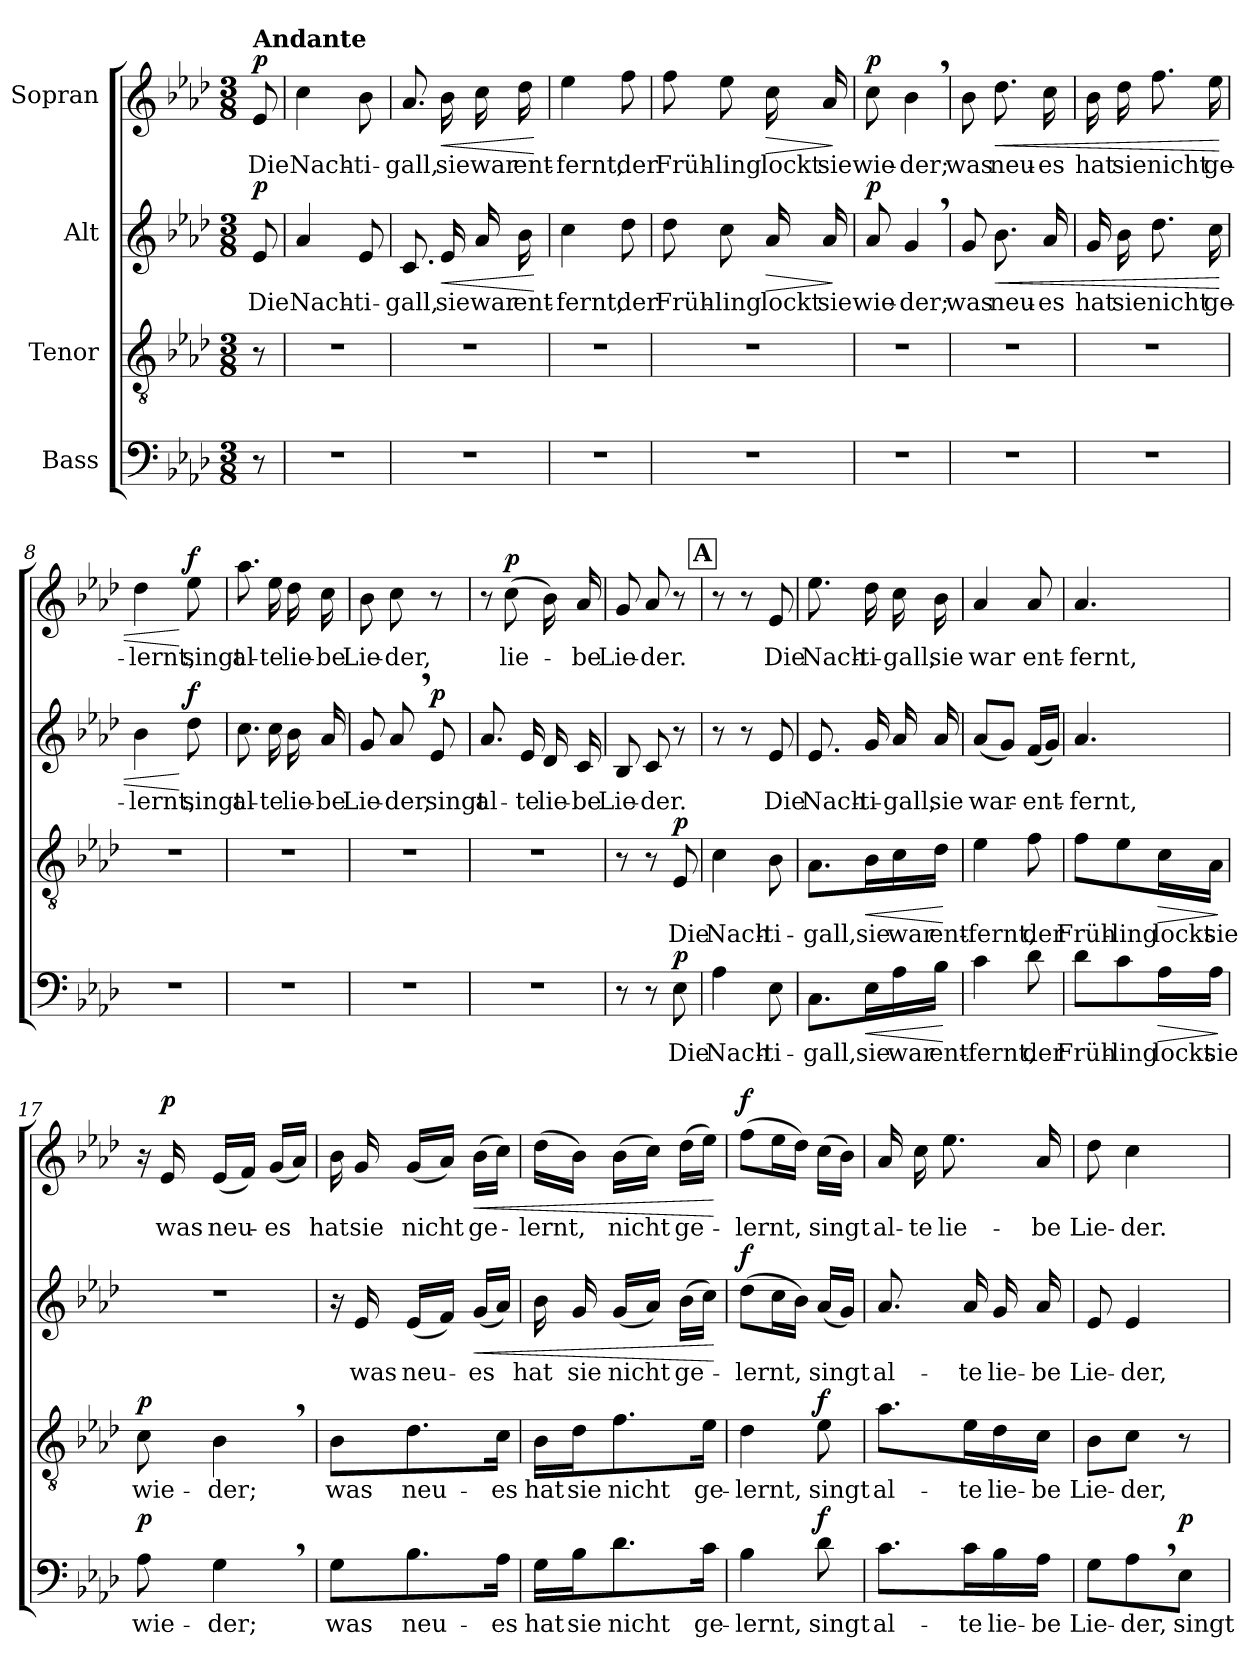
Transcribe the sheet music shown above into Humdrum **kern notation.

**kern	**text	**dynam	**kern	**text	**dynam	**kern	**text	**dynam	**kern	**text	**dynam
*part4	*part4	*part4	*part3	*part3	*part3	*part2	*part2	*part2	*part1	*part1	*part1
*staff4	*staff4	*staff4	*staff3	*staff3	*staff3	*staff2	*staff2	*staff2	*staff1	*staff1	*staff1
*I"Bass	*	*	*I"Tenor	*	*	*I"Alt	*	*	*I"Sopran	*	*
*clefF4	*	*	*clefGv2	*	*	*clefG2	*	*	*clefG2	*	*
*k[b-e-a-d-]	*	*	*k[b-e-a-d-]	*	*	*k[b-e-a-d-]	*	*	*k[b-e-a-d-]	*	*
*M3/8	*	*	*M3/8	*	*	*M3/8	*	*	*M3/8	*	*
=	=	=	=	=	=	=	=	=	=	=	=
!	!	!	!	!	!	!	!	!	!LO:TX:a:B:t=Andante	!	!
!	!	!	!	!	!	!	!	!LO:DY:a	!	!	!LO:DY:a
8r	.	.	8r	.	.	8e-/	Die	p	8e-/	Die	p
=1	=1	=1	=1	=1	=1	=1	=1	=1	=1	=1	=1
4.r	.	.	4.r	.	.	4a-/	Nach-	.	4cc\	Nach-	.
.	.	.	.	.	.	8e-/	ti-	.	8b-\	ti-	.
=2	=2	=2	=2	=2	=2	=2	=2	=2	=2	=2	=2
4.r	.	.	4.r	.	.	8.c/	gall,	.	8.a-/	gall,	.
!	!	!	!	!	!	!	!	!LO:HP:b	!	!	!LO:HP:b
.	.	.	.	.	.	16e-/	sie	<	16b-\	sie	<
.	.	.	.	.	.	16a-/	war	.	16cc\	war	.
.	.	.	.	.	.	16b-\	ent-	.	16dd-\	ent-	.
.	.	.	.	.	.	.	.	[	.	.	[
=3	=3	=3	=3	=3	=3	=3	=3	=3	=3	=3	=3
4.r	.	.	4.r	.	.	4cc\	fernt,	.	4ee-\	fernt,	.
.	.	.	.	.	.	8dd-\	der	.	8ff\	der	.
=4	=4	=4	=4	=4	=4	=4	=4	=4	=4	=4	=4
4.r	.	.	4.r	.	.	8dd-\	Früh-	.	8ff\	Früh-	.
.	.	.	.	.	.	8cc\	ling	.	8ee-\	ling	.
!	!	!	!	!	!	!	!	!LO:HP:b	!	!	!LO:HP:b
.	.	.	.	.	.	16a-/	lockt	>	16cc\	lockt	>
.	.	.	.	.	.	16a-/	sie	.	16a-/	sie	.
.	.	.	.	.	.	.	.	]	.	.	]
=5	=5	=5	=5	=5	=5	=5	=5	=5	=5	=5	=5
!	!	!	!	!	!	!	!	!LO:DY:a	!	!	!LO:DY:a
4.r	.	.	4.r	.	.	8a-/	wie-	p	8cc\	wie-	p
.	.	.	.	.	.	4g,/	der;	.	4b-,\	der;	.
!!LO:LB:g=z
=6	=6	=6	=6	=6	=6	=6	=6	=6	=6	=6	=6
4.r	.	.	4.r	.	.	8g/	was	.	8b-\	was	.
!	!	!	!	!	!	!	!	!LO:HP:b	!	!	!LO:HP:b
.	.	.	.	.	.	8.b-\	neu-	<	8.dd-\	neu-	<
.	.	.	.	.	.	16a-/	es	.	16cc\	es	.
=7	=7	=7	=7	=7	=7	=7	=7	=7	=7	=7	=7
4.r	.	.	4.r	.	.	16g/	hat	.	16b-\	hat	.
.	.	.	.	.	.	16b-\	sie	.	16dd-\	sie	.
.	.	.	.	.	.	8.dd-\	nicht	.	8.ff\	nicht	.
.	.	.	.	.	.	16cc\	ge -	.	16ee-\	ge -	.
=8	=8	=8	=8	=8	=8	=8	=8	=8	=8	=8	=8
4.r	.	.	4.r	.	.	4b-\	lernt,	.	4dd-\	lernt,	.
!	!	!	!	!	!	!	!	!LO:DY:n=1:a	!	!	!LO:DY:n=1:a
.	.	.	.	.	.	8dd-\	singt	[ f	8ee-\	singt	[ f
=9	=9	=9	=9	=9	=9	=9	=9	=9	=9	=9	=9
4.r	.	.	4.r	.	.	8.cc\	al-	.	8.aa-\	al-	.
.	.	.	.	.	.	16cc\	te	.	16ee-\	te	.
.	.	.	.	.	.	16b-\	lie-	.	16dd-\	lie-	.
.	.	.	.	.	.	16a-/	be	.	16cc\	be	.
=10	=10	=10	=10	=10	=10	=10	=10	=10	=10	=10	=10
4.r	.	.	4.r	.	.	8g/	Lie-	.	8b-\	Lie-	.
.	.	.	.	.	.	8a-,/	der,	.	8cc\	der,	.
!	!	!	!	!	!	!	!	!LO:DY:a	!	!	!
.	.	.	.	.	.	8e-/	singt	p	8r	.	.
!!LO:LB:g=z
=11	=11	=11	=11	=11	=11	=11	=11	=11	=11	=11	=11
4.r	.	.	4.r	.	.	8.a-/	al-	.	8r	.	.
!	!	!	!	!	!	!	!	!	!	!	!LO:DY:a
.	.	.	.	.	.	.	.	.	(8cc\	lie-	p
.	.	.	.	.	.	16e-/	te	.	.	.	.
.	.	.	.	.	.	16d-/	lie-	.	16b-\)	.	.
.	.	.	.	.	.	16c/	be	.	16a-/	be	.
=12	=12	=12	=12	=12	=12	=12	=12	=12	=12	=12	=12
8r	.	.	8r	.	.	8B-/	Lie-	.	8g/	Lie-	.
8r	.	.	8r	.	.	8c/	der.	.	8a-/	der.	.
!	!	!LO:DY:a	!	!	!LO:DY:a	!	!	!	!	!	!
8E-\	Die	p	8E-/	Die	p	8r	.	.	8r	.	.
!!LO:REH:place=s1:a:B:fs=14:t=A
=13	=13	=13	=13	=13	=13	=13	=13	=13	=13	=13	=13
4A-\	Nach-	.	4c\	Nach-	.	8r	.	.	8r	.	.
.	.	.	.	.	.	8r	.	.	8r	.	.
8E-\	ti-	.	8B-\	ti-	.	8e-/	Die	.	8e-/	Die	.
=14	=14	=14	=14	=14	=14	=14	=14	=14	=14	=14	=14
8.C\L	gall,	.	8.A-\L	gall,	.	8.e-/	Nach-	.	8.ee-\	Nach-	.
!	!	!LO:HP:b	!	!	!LO:HP:b	!	!	!	!	!	!
16E-\L	sie	<	16B-\L	sie	<	16g/	ti-	.	16dd-\	ti-	.
16A-\	war	.	16c\	war	.	16a-/	gall,	.	16cc\	gall,	.
16B-\JJ	ent-	.	16d-\JJ	ent-	.	16a-/	sie	.	16b-\	sie	.
.	.	[	.	.	[	.	.	.	.	.	.
=15	=15	=15	=15	=15	=15	=15	=15	=15	=15	=15	=15
4c\	fernt,	.	4e-\	fernt,	.	(8a-/L	war-	.	4a-/	war	.
.	.	.	.	.	.	8g/J)	.	.	.	.	.
8d-\	der	.	8f\	der	.	(16f/LL	ent -	.	8a-/	ent -	.
.	.	.	.	.	.	16g/JJ)	.	.	.	.	.
!!LO:PB:g=z
=16	=16	=16	=16	=16	=16	=16	=16	=16	=16	=16	=16
8d-\L	Früh-	.	8f\L	Früh-	.	4.a-/	fernt,	.	4.a-/	fernt,	.
8c\	ling	.	8e-\	ling	.	.	.	.	.	.	.
!	!	!LO:HP:b	!	!	!LO:HP:b	!	!	!	!	!	!
16A-\L	lockt	>	16c\L	lockt	>	.	.	.	.	.	.
16A-\JJ	sie	.	16A-\JJ	sie	.	.	.	.	.	.	.
.	.	]	.	.	]	.	.	.	.	.	.
=17	=17	=17	=17	=17	=17	=17	=17	=17	=17	=17	=17
!	!	!LO:DY:a	!	!	!LO:DY:a	!	!	!	!	!	!
8A-\	wie-	p	8c\	wie-	p	4.r	.	.	16r	.	.
!	!	!	!	!	!	!	!	!	!	!	!LO:DY:a
.	.	.	.	.	.	.	.	.	16e-/	was	p
4G,\	der;	.	4B-,\	der;	.	.	.	.	(16e-/LL	neu-	.
.	.	.	.	.	.	.	.	.	16f/JJ)	.	.
.	.	.	.	.	.	.	.	.	(16g/LL	es	.
.	.	.	.	.	.	.	.	.	16a-/JJ)	.	.
=18	=18	=18	=18	=18	=18	=18	=18	=18	=18	=18	=18
8G\L	was	.	8B-\L	was	.	16r	.	.	16b-\	hat	.
.	.	.	.	.	.	16e-/	was	.	16g/	sie	.
8.B-\	neu-	.	8.d-\	neu-	.	(16e-/LL	neu-	.	(16g/LL	nicht	.
.	.	.	.	.	.	16f/JJ)	.	.	16a-/JJ)	.	.
!	!	!	!	!	!	!	!	!LO:HP:b	!	!	!LO:HP:b
.	.	.	.	.	.	(16g/LL	es	<	(16b-\LL	ge-	<
16A-\Jk	es	.	16c\Jk	es	.	16a-/JJ)	.	.	16cc\JJ)	.	.
=19	=19	=19	=19	=19	=19	=19	=19	=19	=19	=19	=19
16G\LL	hat	.	16B-\LL	hat	.	16b-\	hat	.	(16dd-\LL	-lernt,	.
16B-\J	sie	.	16d-\J	sie	.	16g/	sie	.	16b-\JJ)	.	.
8.d-\	nicht	.	8.f\	nicht	.	(16g/LL	nicht	.	(16b-\LL	nicht	.
.	.	.	.	.	.	16a-/JJ)	.	.	16cc\JJ)	.	.
.	.	.	.	.	.	(16b-\LL	ge-	.	(16dd-\LL	ge-	.
16c\Jk	ge-	.	16e-\Jk	ge-	.	16cc\JJ)	.	.	16ee-\JJ)	.	.
.	.	.	.	.	.	.	.	[	.	.	[
!!LO:LB:g=z
=20	=20	=20	=20	=20	=20	=20	=20	=20	=20	=20	=20
!	!	!	!	!	!	!	!	!LO:DY:a	!	!	!LO:DY:a
4B-\	lernt,	.	4d-\	lernt,	.	(8dd-\L	lernt,	f	(8ff\L	lernt,	f
.	.	.	.	.	.	16cc\L	.	.	16ee-\L	.	.
.	.	.	.	.	.	16b-\JJ)	.	.	16dd-\JJ)	.	.
!	!	!LO:DY:a	!	!	!LO:DY:a	!	!	!	!	!	!
8d-\	singt	f	8e-\	singt	f	(16a-/LL	singt	.	(16cc\LL	singt	.
.	.	.	.	.	.	16g/JJ)	.	.	16b-\JJ)	.	.
=21	=21	=21	=21	=21	=21	=21	=21	=21	=21	=21	=21
8.c\L	al-	.	8.a-\L	al-	.	8.a-/	al-	.	16a-/	al-	.
.	.	.	.	.	.	.	.	.	16cc\	te	.
.	.	.	.	.	.	.	.	.	8.ee-\	lie-	.
16c\L	te	.	16e-\L	te	.	16a-/	te	.	.	.	.
16B-\	lie-	.	16d-\	lie-	.	16g/	lie-	.	.	.	.
16A-\JJ	be	.	16c\JJ	be	.	16a-/	be	.	16a-/	be	.
=22	=22	=22	=22	=22	=22	=22	=22	=22	=22	=22	=22
8G\L	Lie-	.	8B-\L	Lie-	.	8e-/	Lie-	.	8dd-\	Lie-	.
8A-,\	der,	.	8c\J	der,	.	4e-/	der,	.	4cc\	der.	.
!	!	!LO:DY:a	!	!	!	!	!	!	!	!	!
8E-\J	singt	p	8r	.	.	.	.	.	.	.	.
=	=	=	=	=	=	=	=	=	=	=	=
*-	*-	*-	*-	*-	*-	*-	*-	*-	*-	*-	*-
